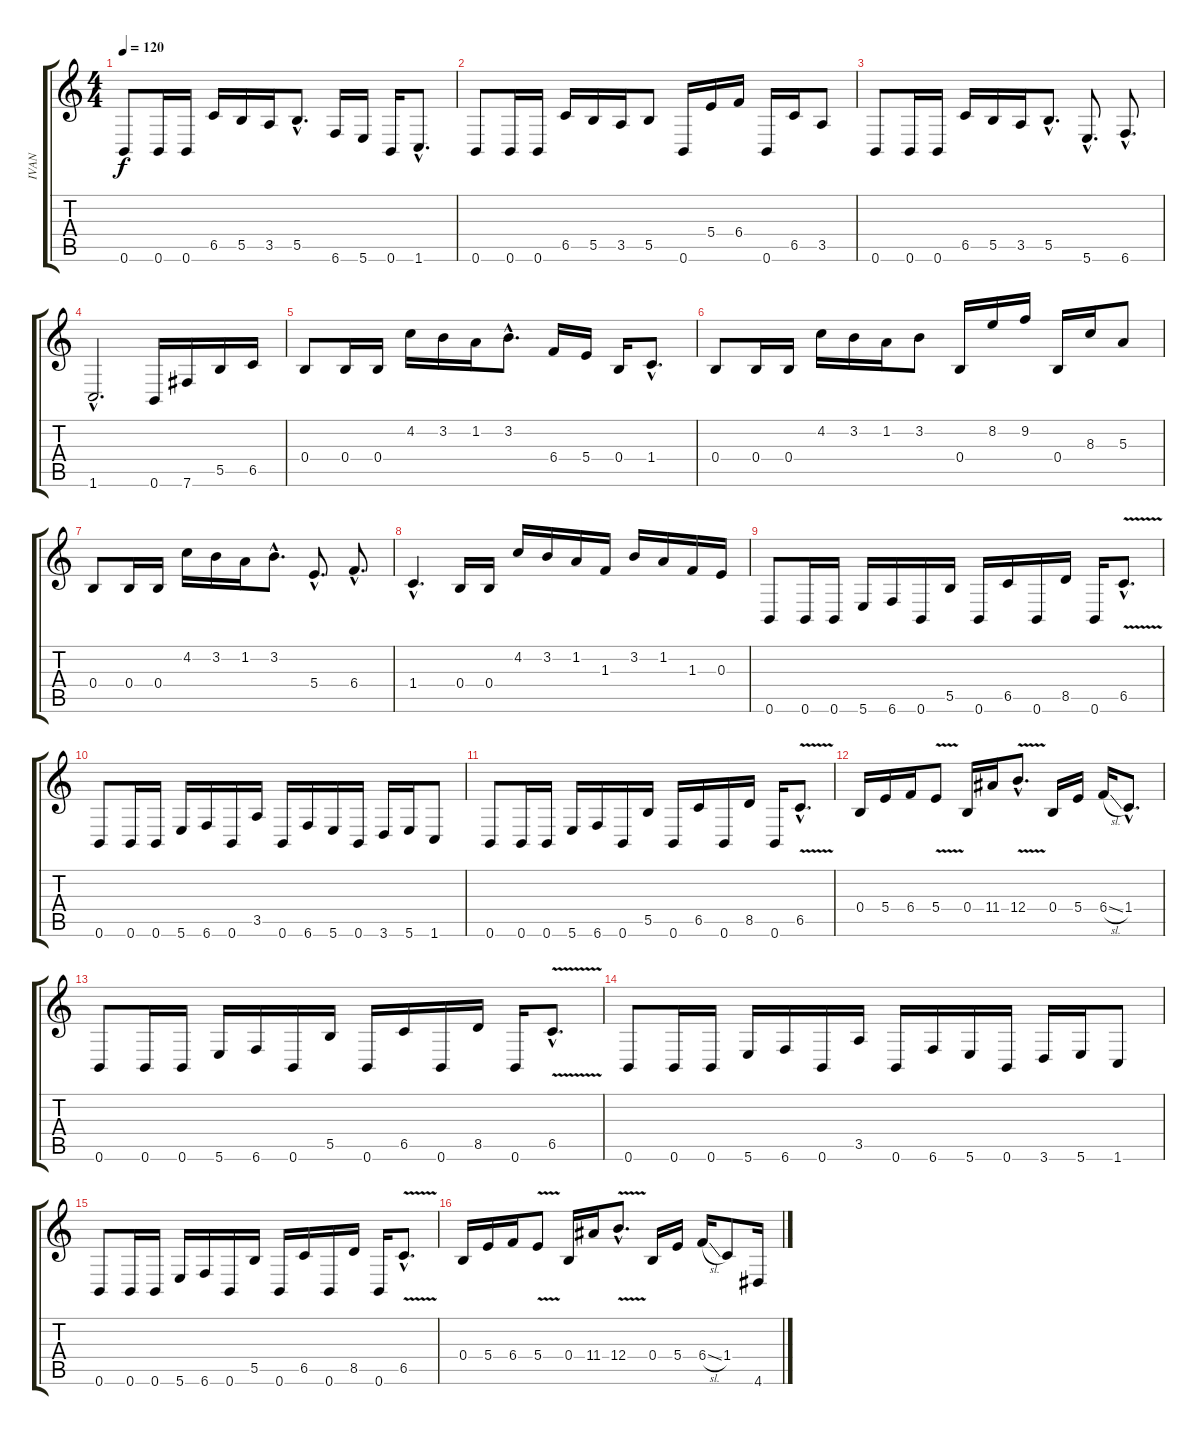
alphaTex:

\track ("IVAN" "IVAN") {instrument distortionguitar}
\staff {score tabs}
\tuning (Db4 Ab3 E3 B2 Gb2 B1) {hide}
\ts (4 4)
\tempo 120
\clef g2
\ks c
0.6.8{dy f instrument distortionguitar} 0.6.16 0.6.16 6.5.16 5.5.16 3.5.16 5.5{hac}.8{d} 6.6.16 5.6.16 0.6.16 1.6{hac}.8{d} |
0.6.8 0.6.16 0.6.16 6.5.16 5.5.16 3.5.16 5.5.8 0.6.16 5.4.16 6.4.16 0.6.16 6.5.16 3.5.8 |
0.6.8 0.6.16 0.6.16 6.5.16 5.5.16 3.5.16 5.5{hac}.8{d} 5.6{hac}.8{d} 6.6{hac}.8{d} |
1.6{hac}.2{d} 0.6.16 7.6.16 5.5.16 6.5.16 |
0.4.8 0.4.16 0.4.16 4.2.16 3.2.16 1.2.16 3.2{hac}.8{d} 6.4.16 5.4.16 0.4.16 1.4{hac}.8{d} |
0.4.8 0.4.16 0.4.16 4.2.16 3.2.16 1.2.16 3.2.8 0.4.16 8.2.16 9.2.16 0.4.16 8.3.16 5.3.8 |
0.4.8 0.4.16 0.4.16 4.2.16 3.2.16 1.2.16 3.2{hac}.8{d} 5.4{hac}.8{d} 6.4{hac}.8{d} |
1.4{hac}.4{d} 0.4.16 0.4.16 4.2.16 3.2.16 1.2.16 1.3.16 3.2.16 1.2.16 1.3.16 0.3.16 |
0.6.8 0.6.16 0.6.16 5.6.16 6.6.16 0.6.16 5.5.16 0.6.16 6.5.16 0.6.16 8.5.16 0.6.16 6.5{v hac}.8{d} |
0.6.8 0.6.16 0.6.16 5.6.16 6.6.16 0.6.16 3.5.16 0.6.16 6.6.16 5.6.16 0.6.16 3.6.16 5.6.16 1.6.8 |
0.6.8 0.6.16 0.6.16 5.6.16 6.6.16 0.6.16 5.5.16 0.6.16 6.5.16 0.6.16 8.5.16 0.6.16 6.5{v hac}.8{d} |
0.4.16 5.4.16 6.4.16 5.4{v}.8 0.4.16 11.4.16 12.4{v hac}.8{d} 0.4.16 5.4.16 6.4{sl}.16 1.4{hac}.8{d} |
0.6.8 0.6.16 0.6.16 5.6.16 6.6.16 0.6.16 5.5.16 0.6.16 6.5.16 0.6.16 8.5.16 0.6.16 6.5{v hac}.8{d} |
0.6.8 0.6.16 0.6.16 5.6.16 6.6.16 0.6.16 3.5.16 0.6.16 6.6.16 5.6.16 0.6.16 3.6.16 5.6.16 1.6.8 |
0.6.8 0.6.16 0.6.16 5.6.16 6.6.16 0.6.16 5.5.16 0.6.16 6.5.16 0.6.16 8.5.16 0.6.16 6.5{v hac}.8{d} |
0.4.16 5.4.16 6.4.16 5.4{v}.8 0.4.16 11.4.16 12.4{v hac}.8{d} 0.4.16 5.4.16 6.4{sl}.16 1.4.8 4.6.16
